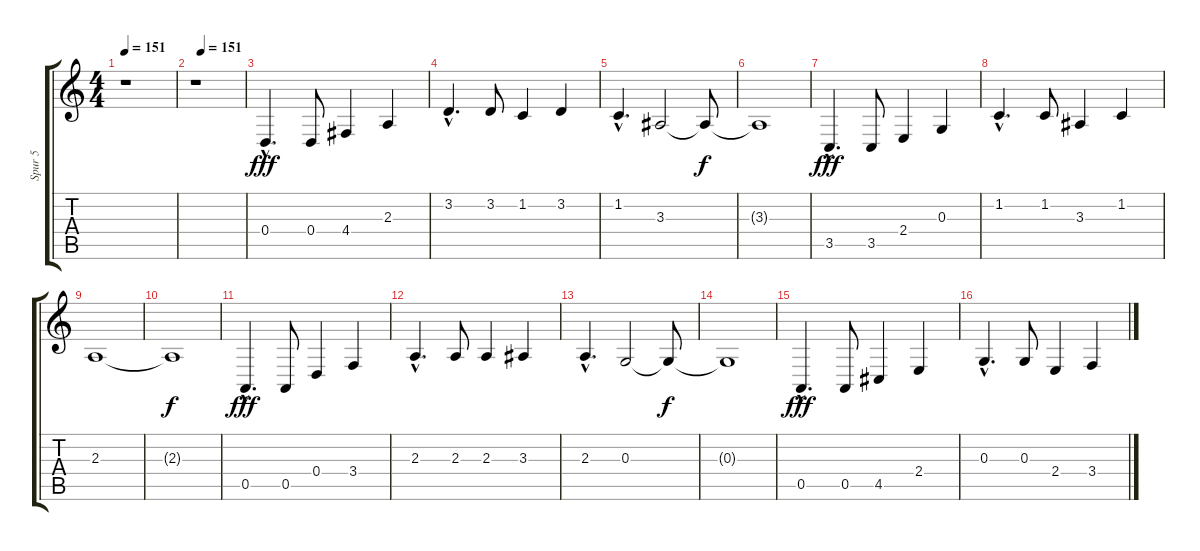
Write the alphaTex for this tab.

\track ("Spur 5" "Spur 5") {instrument acousticgrandpiano}
\staff {score tabs}
\tuning (E4 B3 G3 D3 A2 E2) {hide}
\ts (4 4)
\tempo 151
\clef g2
\ks c
r.1{dy fff instrument acousticgrandpiano} |
\tempo (151 0.125)
r.1 |
0.4{hac}.4{d volume 11 balance 15 instrument fx5brightness} 0.4.8 4.4.4 2.3.4 |
3.2{hac}.4{d} 3.2.8 1.2.4 3.2.4 |
1.2{hac}.4{d} 3.3.2 3.3{t}.8{dy f} |
3.3{t}.1 |
3.5{hac}.4{d dy fff} 3.5.8 2.4.4 0.3.4 |
1.2{hac}.4{d} 1.2.8 3.3.4 1.2.4 |
2.3.1 |
2.3{t}.1{dy f} |
0.5{hac}.4{d dy fff} 0.5.8 0.4.4 3.4.4 |
2.3{hac}.4{d} 2.3.8 2.3.4 3.3.4 |
2.3{hac}.4{d} 0.3.2 0.3{t}.8{dy f} |
0.3{t}.1 |
0.5{hac}.4{d dy fff} 0.5.8 4.5.4 2.4.4 |
0.3{hac}.4{d} 0.3.8 2.4.4 3.4.4
